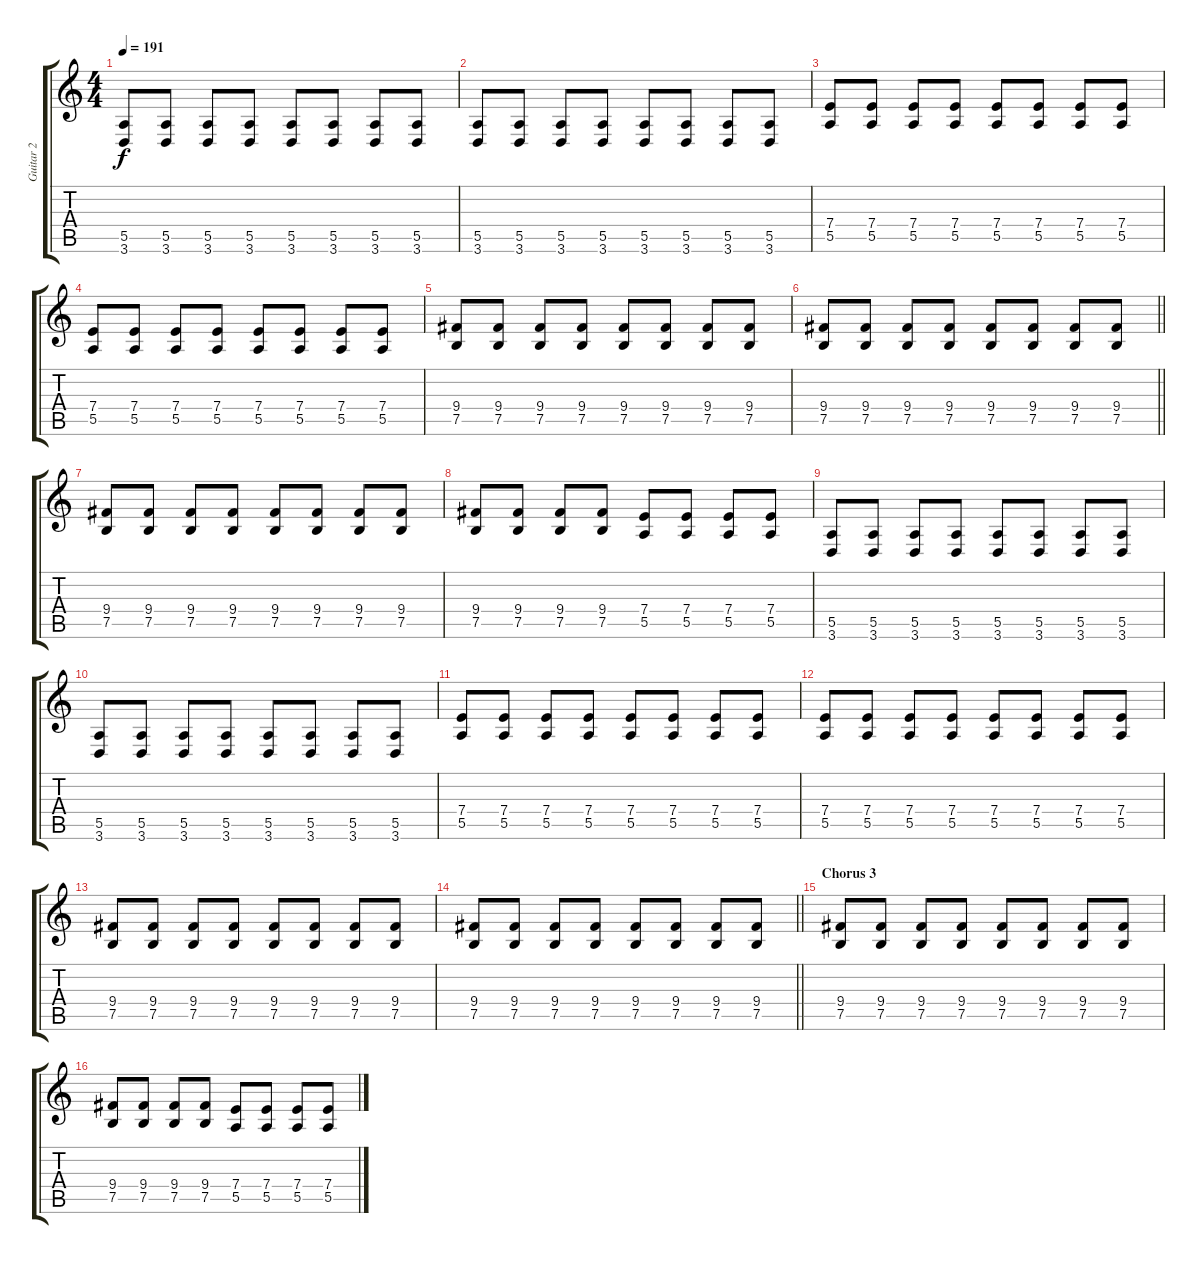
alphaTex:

\track ("Guitar 2" "Guitar 2") {instrument distortionguitar}
\staff {score tabs}
\tuning (B3 Gb3 D3 A2 E2 B1) {hide}
\ts (4 4)
\tempo 191
\clef g2
\ks c
(5.5 3.6).8{dy f} (5.5 3.6).8 (5.5 3.6).8 (5.5 3.6).8 (5.5 3.6).8 (5.5 3.6).8 (5.5 3.6).8 (5.5 3.6).8 |
(5.5 3.6).8 (5.5 3.6).8 (5.5 3.6).8 (5.5 3.6).8 (5.5 3.6).8 (5.5 3.6).8 (5.5 3.6).8 (5.5 3.6).8 |
(7.4 5.5).8 (7.4 5.5).8 (7.4 5.5).8 (7.4 5.5).8 (7.4 5.5).8 (7.4 5.5).8 (7.4 5.5).8 (7.4 5.5).8 |
(7.4 5.5).8 (7.4 5.5).8 (7.4 5.5).8 (7.4 5.5).8 (7.4 5.5).8 (7.4 5.5).8 (7.4 5.5).8 (7.4 5.5).8 |
(9.4 7.5).8 (9.4 7.5).8 (9.4 7.5).8 (9.4 7.5).8 (9.4 7.5).8 (9.4 7.5).8 (9.4 7.5).8 (9.4 7.5).8 |
\barLineRight lightlight
(9.4 7.5).8 (9.4 7.5).8 (9.4 7.5).8 (9.4 7.5).8 (9.4 7.5).8 (9.4 7.5).8 (9.4 7.5).8 (9.4 7.5).8 |
\section ("" "")
(9.4 7.5).8 (9.4 7.5).8 (9.4 7.5).8 (9.4 7.5).8 (9.4 7.5).8 (9.4 7.5).8 (9.4 7.5).8 (9.4 7.5).8 |
(9.4 7.5).8 (9.4 7.5).8 (9.4 7.5).8 (9.4 7.5).8 (7.4 5.5).8 (7.4 5.5).8 (7.4 5.5).8 (7.4 5.5).8 |
(5.5 3.6).8 (5.5 3.6).8 (5.5 3.6).8 (5.5 3.6).8 (5.5 3.6).8 (5.5 3.6).8 (5.5 3.6).8 (5.5 3.6).8 |
(5.5 3.6).8 (5.5 3.6).8 (5.5 3.6).8 (5.5 3.6).8 (5.5 3.6).8 (5.5 3.6).8 (5.5 3.6).8 (5.5 3.6).8 |
(7.4 5.5).8 (7.4 5.5).8 (7.4 5.5).8 (7.4 5.5).8 (7.4 5.5).8 (7.4 5.5).8 (7.4 5.5).8 (7.4 5.5).8 |
(7.4 5.5).8 (7.4 5.5).8 (7.4 5.5).8 (7.4 5.5).8 (7.4 5.5).8 (7.4 5.5).8 (7.4 5.5).8 (7.4 5.5).8 |
(9.4 7.5).8 (9.4 7.5).8 (9.4 7.5).8 (9.4 7.5).8 (9.4 7.5).8 (9.4 7.5).8 (9.4 7.5).8 (9.4 7.5).8 |
\barLineRight lightlight
(9.4 7.5).8 (9.4 7.5).8 (9.4 7.5).8 (9.4 7.5).8 (9.4 7.5).8 (9.4 7.5).8 (9.4 7.5).8 (9.4 7.5).8 |
\section ("" "Chorus 3")
(9.4 7.5).8 (9.4 7.5).8 (9.4 7.5).8 (9.4 7.5).8 (9.4 7.5).8 (9.4 7.5).8 (9.4 7.5).8 (9.4 7.5).8 |
(9.4 7.5).8 (9.4 7.5).8 (9.4 7.5).8 (9.4 7.5).8 (7.4 5.5).8 (7.4 5.5).8 (7.4 5.5).8 (7.4 5.5).8
